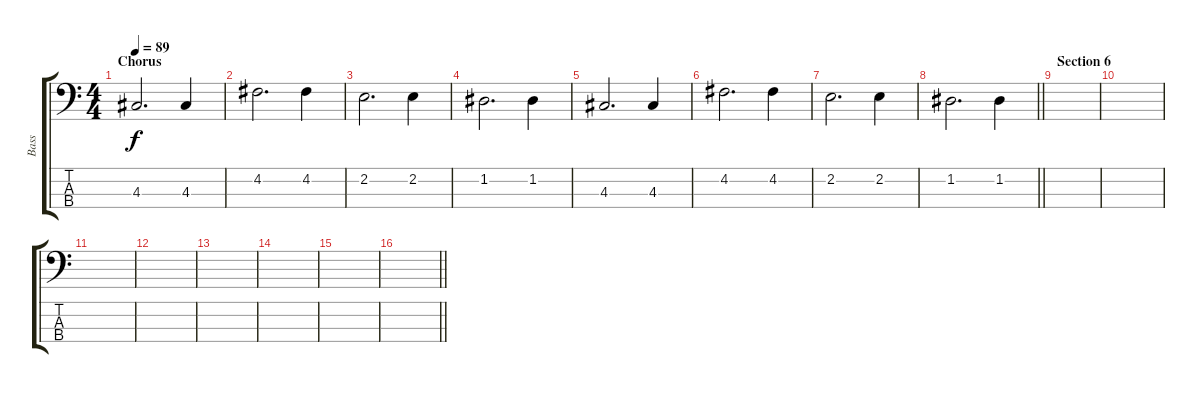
\track ("Bass" "Bass") {instrument electricbassfinger}
\staff {score tabs}
\tuning (G2 D2 A1 E1) {hide}
\ts (4 4)
\section ("" "Chorus")
\tempo 89
\clef f4
\ks c
4.3.2{d dy f} 4.3.4 |
4.2.2{d} 4.2.4 |
2.2.2{d} 2.2.4 |
1.2.2{d} 1.2.4 |
4.3.2{d} 4.3.4 |
4.2.2{d} 4.2.4 |
2.2.2{d} 2.2.4 |
\barLineRight lightlight
1.2.2{d} 1.2.4 |
\section ("" "Section 6")
|
|
|
|
|
|
|
\barLineRight lightlight
